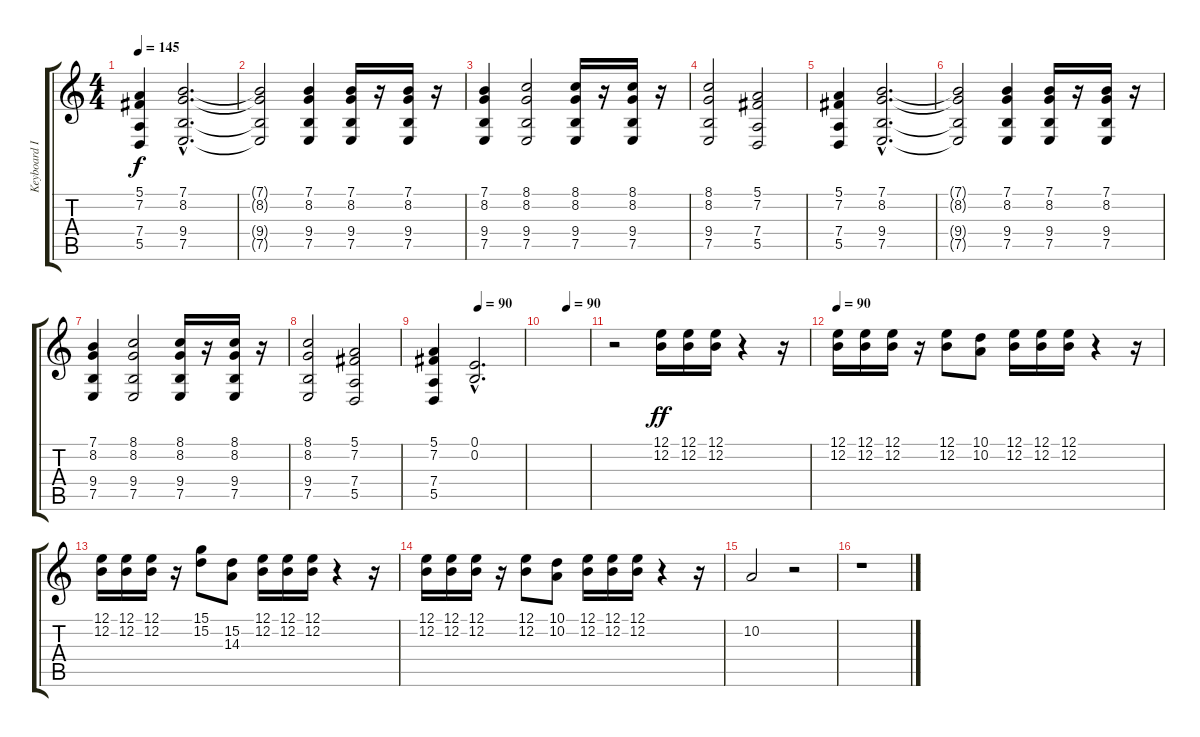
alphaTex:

\track ("Keyboard II" "Keyboard I") {instrument pad4choir}
\staff {score tabs}
\tuning (E4 B3 G3 D3 A2 E2) {hide}
\ts (4 4)
\tempo 145
\clef g2
\ks c
(5.1 7.2 7.4 5.5).4{dy f} (7.1{hac} 8.2{hac} 9.4{hac} 7.5{hac}).2{d} |
(7.1{t} 8.2{t} 9.4{t} 7.5{t}).2 (7.1 8.2 9.4 7.5).4 (7.1 8.2 9.4 7.5).16 r.16 (7.1 8.2 9.4 7.5).16 r.16 |
(7.1 8.2 9.4 7.5).4 (8.1 8.2 9.4 7.5).2 (8.1 8.2 9.4 7.5).16 r.16 (8.1 8.2 9.4 7.5).16 r.16 |
(8.1 8.2 9.4 7.5).2 (5.1 7.2 7.4 5.5).2 |
(5.1 7.2 7.4 5.5).4 (7.1{hac} 8.2{hac} 9.4{hac} 7.5{hac}).2{d} |
(7.1{t} 8.2{t} 9.4{t} 7.5{t}).2 (7.1 8.2 9.4 7.5).4 (7.1 8.2 9.4 7.5).16 r.16 (7.1 8.2 9.4 7.5).16 r.16 |
(7.1 8.2 9.4 7.5).4 (8.1 8.2 9.4 7.5).2 (8.1 8.2 9.4 7.5).16 r.16 (8.1 8.2 9.4 7.5).16 r.16 |
(8.1 8.2 9.4 7.5).2 (5.1 7.2 7.4 5.5).2 |
\tempo (90 0.5)
(5.1 7.2 7.4 5.5).4 (0.1{hac} 0.2{hac}).2{d} |
\tempo (90 0.5)
|
r.2{volume 10 instrument pad4choir} (12.1 12.2).16{dy ff} (12.1 12.2).16 (12.1 12.2).16 r.4 r.16 |
\tempo 90
(12.1 12.2).16 (12.1 12.2).16 (12.1 12.2).16 r.16 (12.1 12.2).8 (10.1 10.2).8 (12.1 12.2).16 (12.1 12.2).16 (12.1 12.2).16 r.4 r.16 |
(12.1 12.2).16 (12.1 12.2).16 (12.1 12.2).16 r.16 (15.1 15.2).8 (15.2 14.3).8 (12.1 12.2).16 (12.1 12.2).16 (12.1 12.2).16 r.4 r.16 |
(12.1 12.2).16 (12.1 12.2).16 (12.1 12.2).16 r.16 (12.1 12.2).8 (10.1 10.2).8 (12.1 12.2).16 (12.1 12.2).16 (12.1 12.2).16 r.4 r.16 |
10.2.2 r.2 |
r.1
